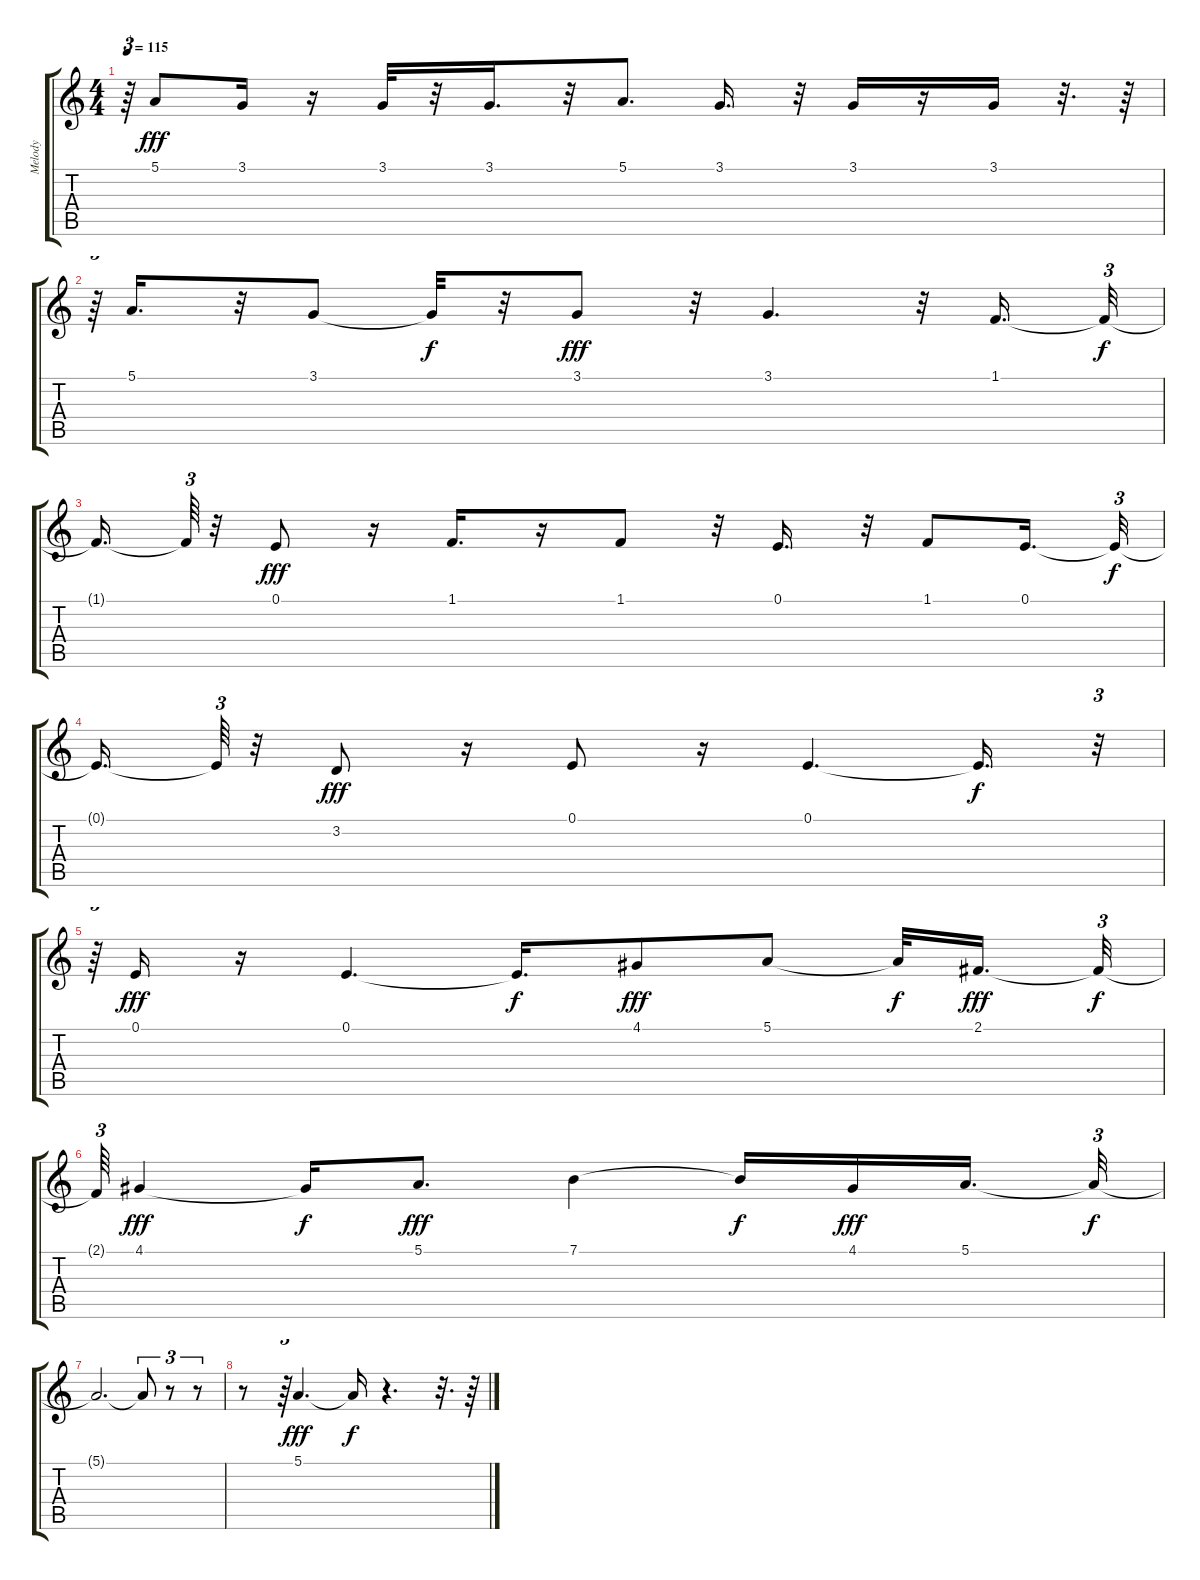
\track ("Melody" "Melody") {instrument altosax}
\staff {score tabs}
\tuning (E4 B3 G3 D3 A2 E2) {hide}
\ts (4 4)
\tempo 115
\clef g2
\ks c
r.64{tu (3 2) dy fff} 5.1.8 3.1.16 r.16 3.1.32 r.32 3.1.16{d} r.32 5.1.8{d} 3.1.16{d} r.32 3.1.16 r.16 3.1.16 r.32{d} r.64 |
r.64{tu (3 2)} 5.1.16{d} r.32 3.1.8 3.1{t}.32{dy f} r.32 3.1.8{dy fff} r.32 3.1.4{d} r.32 1.1.16{d} 1.1{t}.32{tu (3 2) dy f} |
1.1{t}.16{d} 1.1{t}.64{tu (3 2)} r.32 0.1.8{dy fff} r.16 1.1.16{d} r.16 1.1.8 r.32 0.1.16{d} r.32 1.1.8 0.1.16{d} 0.1{t}.32{tu (3 2) dy f} |
0.1{t}.16{d} 0.1{t}.64{tu (3 2)} r.32 3.2.8{dy fff} r.16 0.1.8 r.16 0.1.4{d} 0.1{t}.16{d dy f} r.32{tu (3 2)} |
r.64{tu (3 2)} 0.1.16{dy fff} r.16 0.1.4{d} 0.1{t}.16{d dy f} 4.1.8{dy fff} 5.1.8 5.1{t}.32{dy f} 2.1.16{d dy fff beam splitsecondary} 2.1{t}.32{tu (3 2) dy f} |
2.1{t}.64{tu (3 2)} 4.1.4{dy fff} 4.1{t}.16{dy f} 5.1.8{d dy fff} 7.1.4 7.1{t}.16{dy f} 4.1.16{dy fff} 5.1.16{d beam splitsecondary} 5.1{t}.32{tu (3 2) dy f} |
5.1{t}.2{d} 5.1{t}.8{tu (3 2)} r.8{tu (3 2)} r.8{tu (3 2)} |
r.8 r.64{tu (3 2)} 5.1.4{d dy fff} 5.1{t}.16{dy f} r.4{d} r.32{d} r.64
